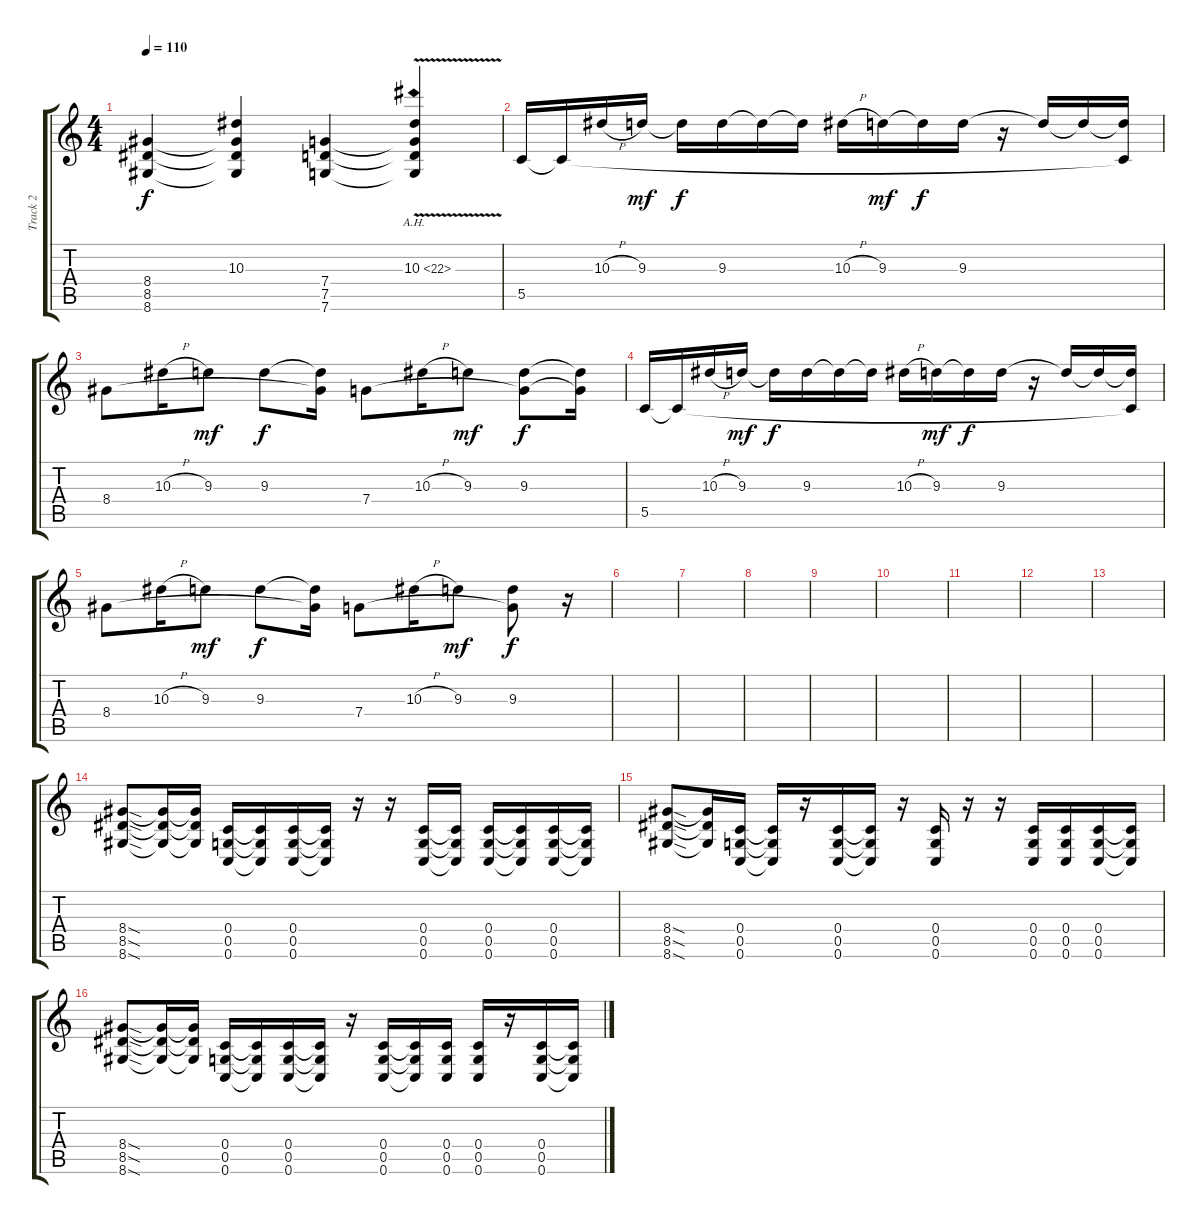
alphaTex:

\track ("Track 2" "Track 2") {instrument overdrivenguitar}
\staff {score tabs}
\tuning (D4 A3 F3 C3 G2 C2) {hide}
\ts (4 4)
\tempo 110
\clef g2
\ks c
(8.4 8.5 8.6).4{dy f} (10.3 8.4{t} 8.5{t} 8.6{t}).4 (7.4 7.5 7.6).4 (10.3{ah 12 v} 7.4{t} 7.5{t} 7.6{t}).4 |
5.5.16 5.5{t}.16 10.3{h}.16 9.3.16{dy mf} 9.3{t}.16{dy f} 9.3.16 9.3{t}.16 9.3{t}.16 10.3{h}.16 9.3.16{dy mf} 9.3{t}.16{dy f} 9.3.16 r.16 9.3{t}.16 9.3{t}.16 (9.3{t} 5.5{t}).16 |
8.4.8 10.3{h}.16 9.3.8{dy mf} 9.3.8{dy f} (9.3{t} 8.4{t}).16 7.4.8 10.3{h}.16 9.3.8{dy mf} (9.3 7.4{t}).8{dy f} (9.3{t} 7.4{t}).16 |
5.5.16 5.5{t}.16 10.3{h}.16 9.3.16{dy mf} 9.3{t}.16{dy f} 9.3.16 9.3{t}.16 9.3{t}.16 10.3{h}.16 9.3.16{dy mf} 9.3{t}.16{dy f} 9.3.16 r.16 9.3{t}.16 9.3{t}.16 (9.3{t} 5.5{t}).16 |
8.4.8 10.3{h}.16 9.3.8{dy mf} 9.3.8{dy f} (9.3{t} 8.4{t}).16 7.4.8 10.3{h}.16 9.3.8{dy mf} (9.3 7.4{t}).8{dy f} r.16 |
|
|
|
|
|
|
|
|
(8.4{sod} 8.5{sod} 8.6{sod}).8 (8.4{t} 8.5{t} 8.6{t}).16 (8.4{t} 8.5{t} 8.6{t}).16 (0.4 0.5 0.6).16 (0.4{t} 0.5{t} 0.6{t}).16 (0.4 0.5 0.6).16 (0.4{t} 0.5{t} 0.6{t}).16 r.16 r.16 (0.4 0.5 0.6).16 (0.4{t} 0.5{t} 0.6{t}).16 (0.4 0.5 0.6).16 (0.4{t} 0.5{t} 0.6{t}).16 (0.4 0.5 0.6).16 (0.4{t} 0.5{t} 0.6{t}).16 |
(8.4{sod} 8.5{sod} 8.6{sod}).8 (8.4{t} 8.5{t} 8.6{t}).16 (0.4 0.5 0.6).16 (0.4{t} 0.5{t} 0.6{t}).16 r.16 (0.4 0.5 0.6).16 (0.4{t} 0.5{t} 0.6{t}).16 r.16 (0.4 0.5 0.6).16 r.16 r.16 (0.4 0.5 0.6).16 (0.4 0.5 0.6).16 (0.4 0.5 0.6).16 (0.4{t} 0.5{t} 0.6{t}).16 |
(8.4{sod} 8.5{sod} 8.6{sod}).8 (8.4{t} 8.5{t} 8.6{t}).16 (8.4{t} 8.5{t} 8.6{t}).16 (0.4 0.5 0.6).16 (0.4{t} 0.5{t} 0.6{t}).16 (0.4 0.5 0.6).16 (0.4{t} 0.5{t} 0.6{t}).16 r.16 (0.4 0.5 0.6).16 (0.4{t} 0.5{t} 0.6{t}).16 (0.4 0.5 0.6).16 (0.4 0.5 0.6).16 r.16 (0.4 0.5 0.6).16 (0.4{t} 0.5{t} 0.6{t}).16
